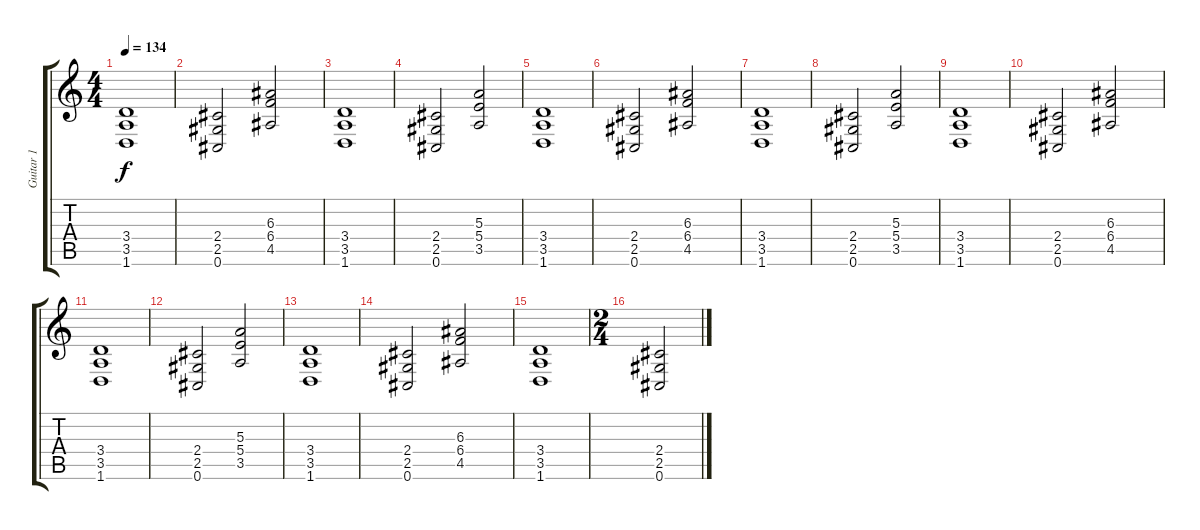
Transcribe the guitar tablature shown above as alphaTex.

\track ("Guitar 1" "Guitar 1") {instrument overdrivenguitar}
\staff {score tabs}
\tuning (Db4 Ab3 E3 B2 Gb2 Db2) {hide}
\ts (4 4)
\tempo 134
\clef g2
\ks c
(3.4 3.5 1.6).1{dy f} |
(2.4 2.5 0.6).2 (6.3 6.4 4.5).2 |
(3.4 3.5 1.6).1 |
(2.4 2.5 0.6).2 (5.3 5.4 3.5).2 |
(3.4 3.5 1.6).1 |
(2.4 2.5 0.6).2 (6.3 6.4 4.5).2 |
(3.4 3.5 1.6).1 |
(2.4 2.5 0.6).2 (5.3 5.4 3.5).2 |
(3.4 3.5 1.6).1 |
(2.4 2.5 0.6).2 (6.3 6.4 4.5).2 |
(3.4 3.5 1.6).1 |
(2.4 2.5 0.6).2 (5.3 5.4 3.5).2 |
(3.4 3.5 1.6).1 |
(2.4 2.5 0.6).2 (6.3 6.4 4.5).2 |
(3.4 3.5 1.6).1 |
\ts (2 4)
(2.4 2.5 0.6).2
